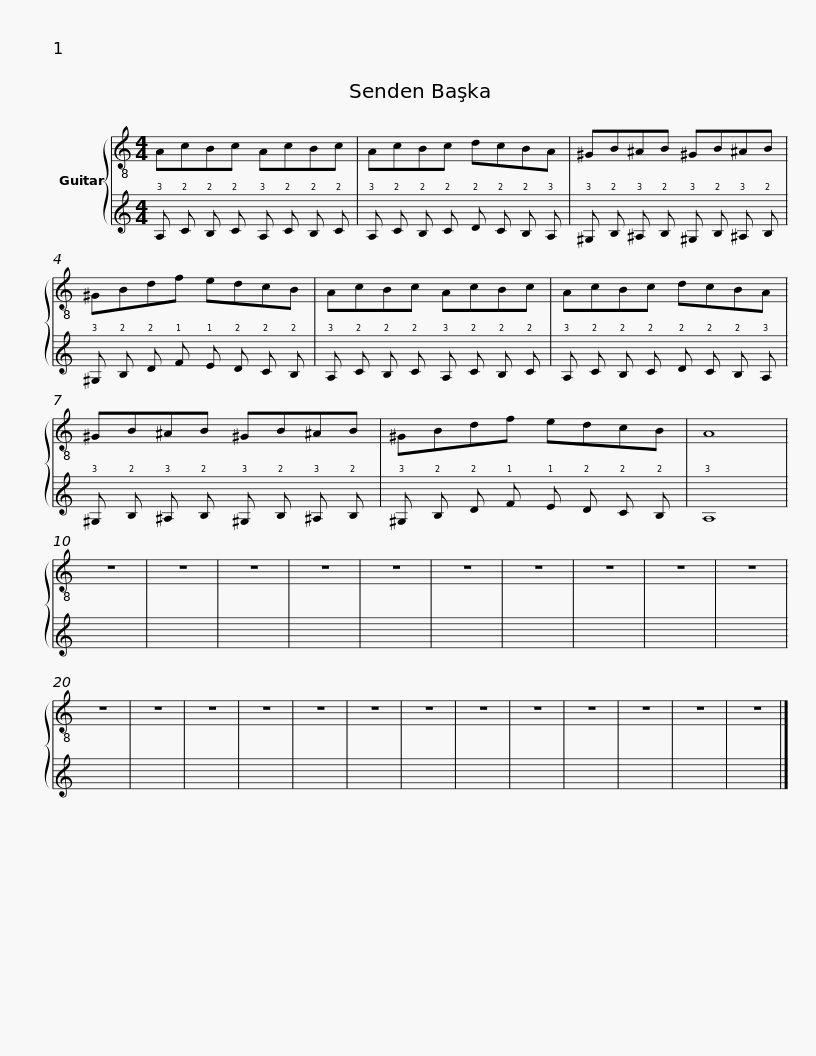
X:1
%%score { 1 | 2 }
L:1/8
M:4/4
I:linebreak $
K:C
V:1 treble-8
V:2 tab stafflines=6 strings="E2,A2,D3,G3,B3,E4 nostems "
V:1
 AcBc AcBc | AcBc dcBA | ^GB^AB ^GB^AB | ^GBdf edcB | AcBc AcBc |$ %5
 AcBc dcBA | ^GB^AB ^GB^AB | ^GBdf edcB | A8 | z8 | %10
 z8 | z8 | z8 | z8 | z8 |$ %15
 z8 | z8 | z8 | z8 | z8 | %20
 z8 | z8 | z8 | z8 | z8 | %25
 z8 | z8 | z8 | z8 | z8 | %30
 z8 | z8 |] %32
V:2
 !3!A, !2!C !2!B, !2!C !3!A, !2!C !2!B, !2!C | !3!A, !2!C !2!B, !2!C !2!D !2!C !2!B, !3!A, | !3!^G, !2!B, !3!^A, !2!B, !3!^G, !2!B, !3!^A, !2!B, | !3!^G, !2!B, !2!D !1!F !1!E !2!D !2!C !2!B, | !3!A, !2!C !2!B, !2!C !3!A, !2!C !2!B, !2!C |$ %5
 !3!A, !2!C !2!B, !2!C !2!D !2!C !2!B, !3!A, | !3!^G, !2!B, !3!^A, !2!B, !3!^G, !2!B, !3!^A, !2!B, | !3!^G, !2!B, !2!D !1!F !1!E !2!D !2!C !2!B, | !3!A,8 | x8 | %10
 x8 | x8 | x8 | x8 | x8 |$ %15
 x8 | x8 | x8 | x8 | x8 | %20
 x8 | x8 | x8 | x8 | x8 | %25
 x8 | x8 | x8 | x8 | x8 | %30
 x8 | x8 |] %32
